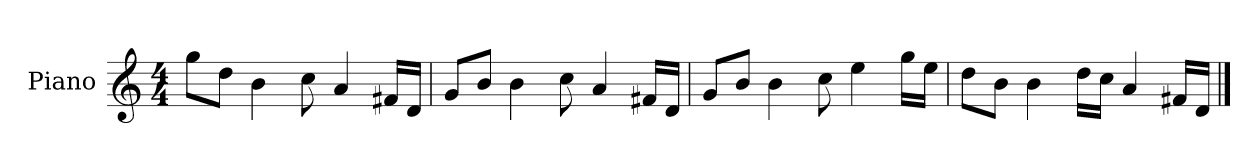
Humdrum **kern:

**kern
*part1
*staff1
*I"Piano
*I'P-no
*clefG2
*k[]
*M4/4
*MM90
=1
8gg\L
8dd\J
4b\
8cc\
4a/
16f#X/LL
16d/JJ
=2
8g/L
8b/J
4b\
8cc\
4a/
16f#X/LL
16d/JJ
=3
8g/L
8b/J
4b\
8cc\
4ee\
16gg\LL
16ee\JJ
=4
8dd\L
8b\J
4b\
16dd\LL
16cc\JJ
4a/
16f#X/LL
16d/JJ
==
*-
